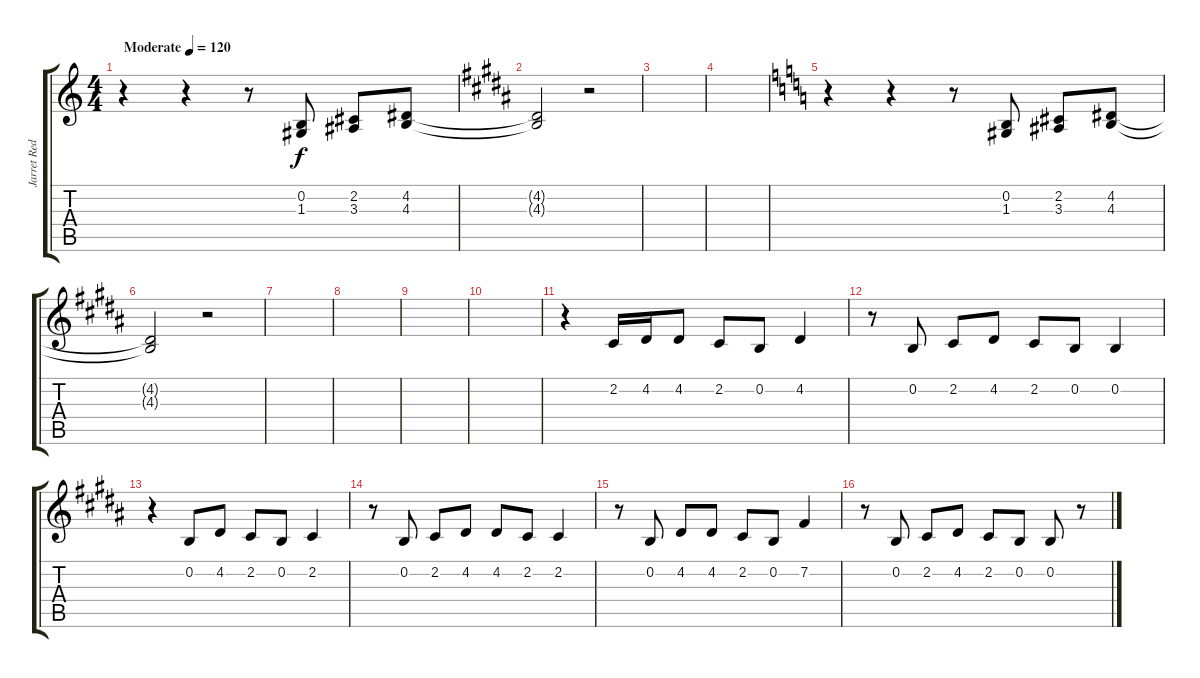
\track ("Jarret Reddick - Vocals" "Jarret Red") {instrument altosax}
\staff {score tabs}
\tuning (E4 B3 G3 D3 A2 E2) {hide}
\ts (4 4)
\tempo (120 "Moderate")
\clef g2
\ks c
r.4{dy f instrument altosax} r.4 r.8 (0.2 1.3).8 (2.2 3.3).8 (4.2 4.3).8 |
\ks b
(4.2{t} 4.3{t}).2 r.2 |
|
|
\ks c
r.4 r.4 r.8 (0.2 1.3).8 (2.2 3.3).8 (4.2 4.3).8 |
\ks b
(4.2{t} 4.3{t}).2 r.2 |
|
|
|
|
r.4 2.2.16 4.2.16 4.2.8 2.2.8 0.2.8 4.2.4 |
r.8 0.2.8 2.2.8 4.2.8 2.2.8 0.2.8 0.2.4 |
r.4 0.2.8 4.2.8 2.2.8 0.2.8 2.2.4 |
r.8 0.2.8 2.2.8 4.2.8 4.2.8 2.2.8 2.2.4 |
r.8 0.2.8 4.2.8 4.2.8 2.2.8 0.2.8 7.2.4 |
r.8 0.2.8 2.2.8 4.2.8 2.2.8 0.2.8 0.2.8 r.8
